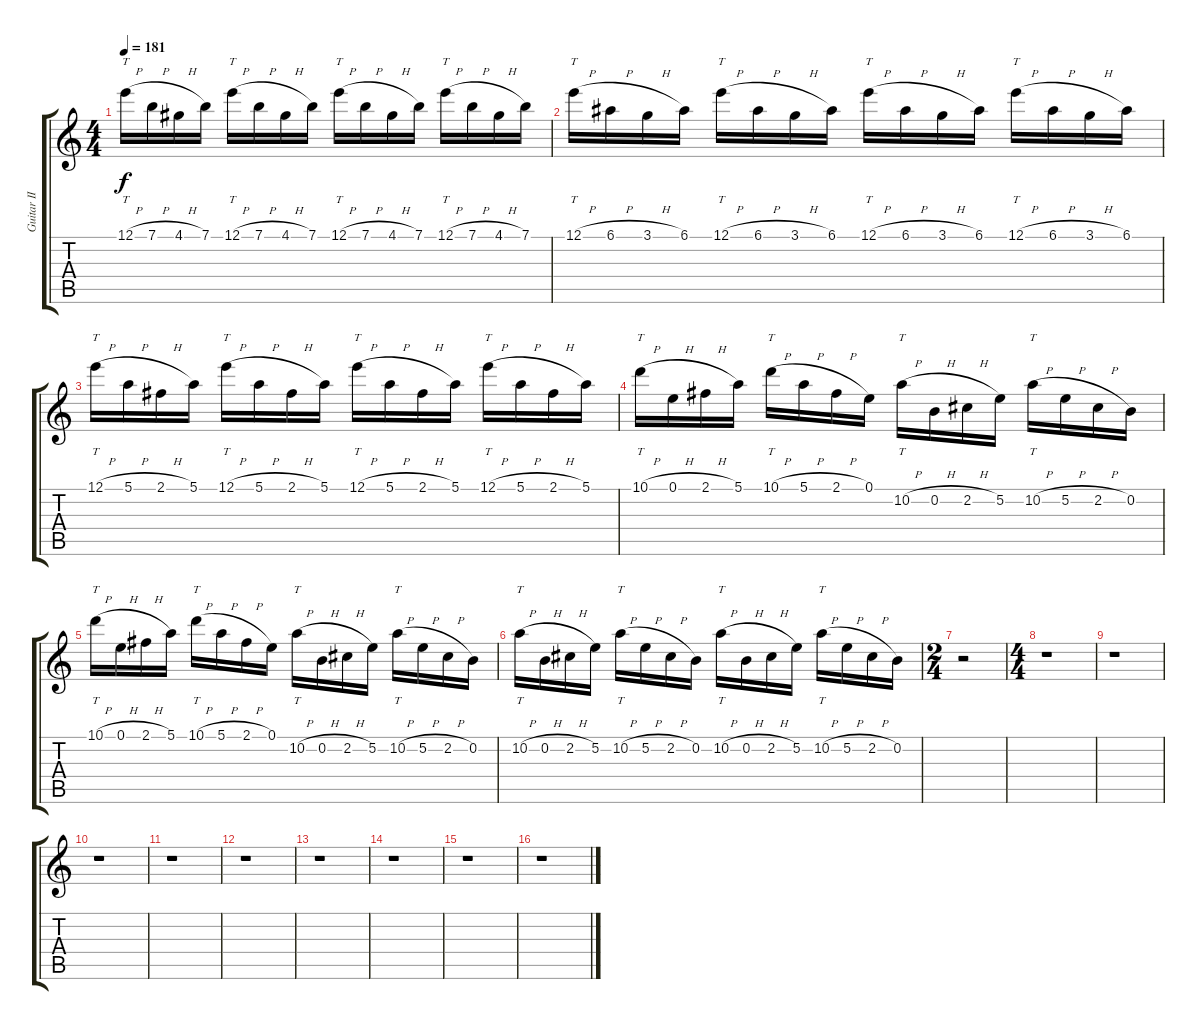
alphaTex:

\track ("Guitar II" "Guitar II") {instrument overdrivenguitar}
\staff {score tabs}
\tuning (E4 B3 G3 D3 A2 E2) {hide}
\ts (4 4)
\tempo 181
\clef g2
\ks c
12.1{h}.16{tt dy f} 7.1{h}.16 4.1{h}.16 7.1.16 12.1{h}.16{tt} 7.1{h}.16 4.1{h}.16 7.1.16 12.1{h}.16{tt} 7.1{h}.16 4.1{h}.16 7.1.16 12.1{h}.16{tt} 7.1{h}.16 4.1{h}.16 7.1.16 |
12.1{h}.16{tt} 6.1{h}.16 3.1{h}.16 6.1.16 12.1{h}.16{tt} 6.1{h}.16 3.1{h}.16 6.1.16 12.1{h}.16{tt} 6.1{h}.16 3.1{h}.16 6.1.16 12.1{h}.16{tt} 6.1{h}.16 3.1{h}.16 6.1.16 |
12.1{h}.16{tt} 5.1{h}.16 2.1{h}.16 5.1.16 12.1{h}.16{tt} 5.1{h}.16 2.1{h}.16 5.1.16 12.1{h}.16{tt} 5.1{h}.16 2.1{h}.16 5.1.16 12.1{h}.16{tt} 5.1{h}.16 2.1{h}.16 5.1.16 |
10.1{h}.16{tt} 0.1{h}.16 2.1{h}.16 5.1.16 10.1{h}.16{tt} 5.1{h}.16 2.1{h}.16 0.1.16 10.2{h}.16{tt} 0.2{h}.16 2.2{h}.16 5.2.16 10.2{h}.16{tt} 5.2{h}.16 2.2{h}.16 0.2.16 |
10.1{h}.16{tt} 0.1{h}.16 2.1{h}.16 5.1.16 10.1{h}.16{tt} 5.1{h}.16 2.1{h}.16 0.1.16 10.2{h}.16{tt} 0.2{h}.16 2.2{h}.16 5.2.16 10.2{h}.16{tt} 5.2{h}.16 2.2{h}.16 0.2.16 |
10.2{h}.16{tt} 0.2{h}.16 2.2{h}.16 5.2.16 10.2{h}.16{tt} 5.2{h}.16 2.2{h}.16 0.2.16 10.2{h}.16{tt} 0.2{h}.16 2.2{h}.16 5.2.16 10.2{h}.16{tt} 5.2{h}.16 2.2{h}.16 0.2.16 |
\ts (2 4)
r.2 |
\ts (4 4)
r.1 |
r.1 |
r.1 |
r.1 |
r.1 |
r.1 |
r.1 |
r.1 |
r.1
